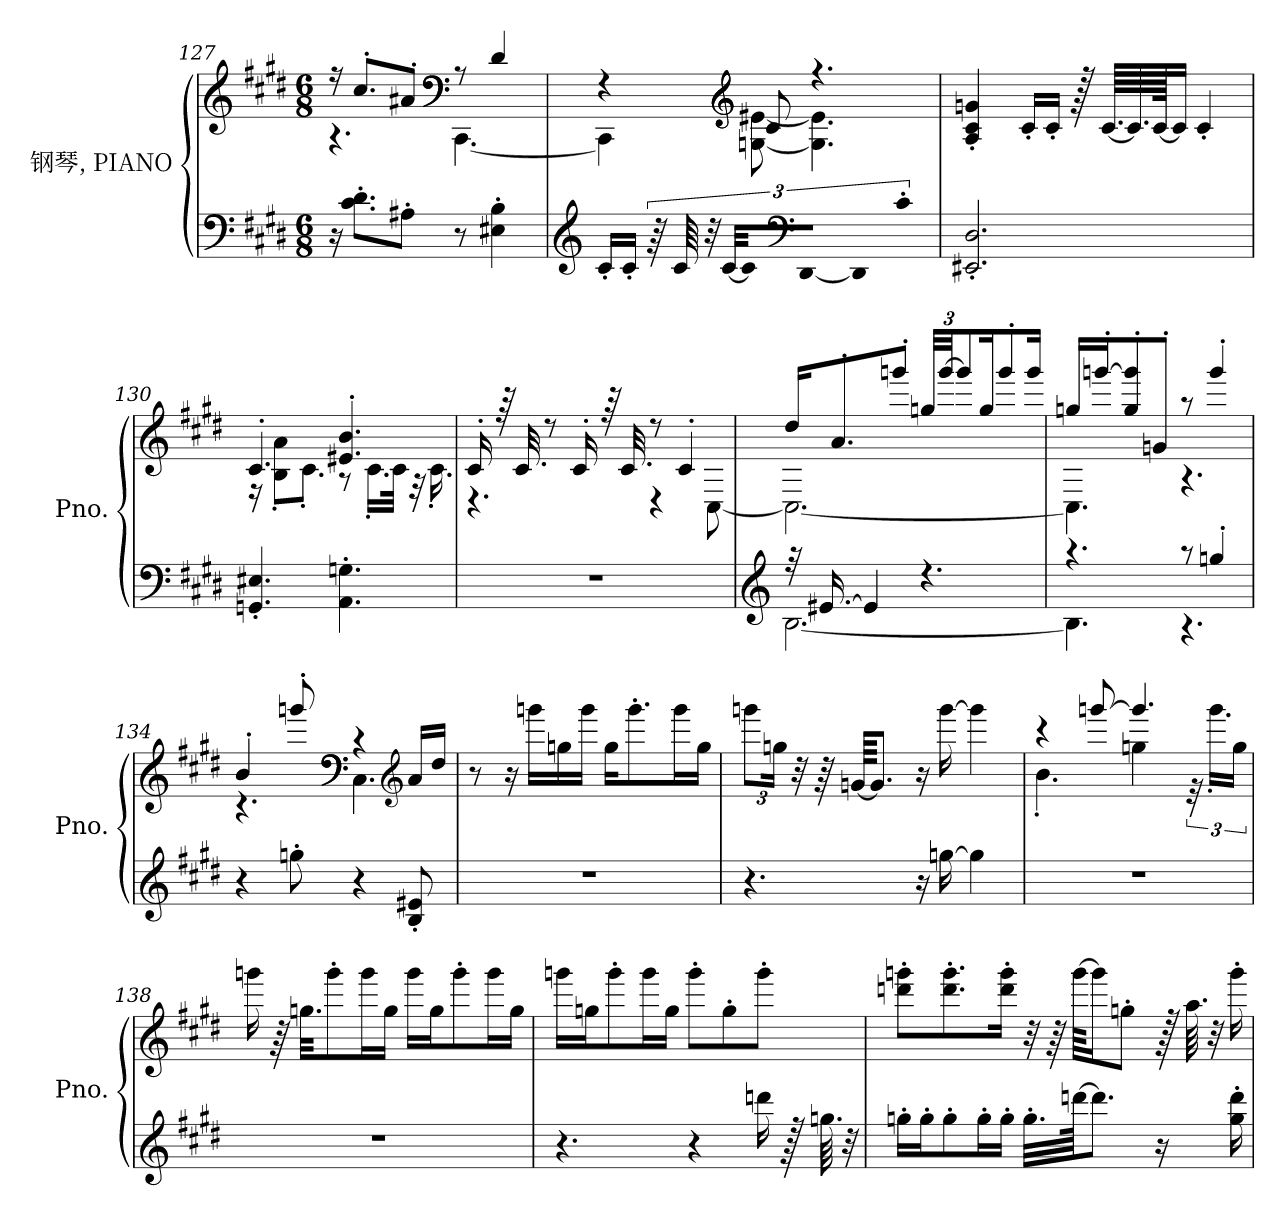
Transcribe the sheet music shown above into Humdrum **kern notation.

**kern	**kern
*part1	*part1
*staff2	*staff1
*I"钢琴, PIANO	*
*I'Pno.	*
!!LO:LB:g=z
*clefF4	*clefG2
*k[f#c#g#d#]	*k[f#c#g#d#]
*M6/8	*M6/8
=127	=127
*	*^
16r	16r	4.r
8.c#\' 8.d#\'L	8.cc#'/L	.
8A#X'\J	8a#X'/J	.
*	*clefF4	*
8r	8r	[4.CC#\
4E#X\' 4B\'	4d#/	.
=128	=128	=128
*clefG2	*	*
16c#'/LL	4r	4CC#\]
16c#'/JJ	.	.
96r	.	.
96c#/	.	.
48r	.	.
[48c#/KLL	.	.
16c#/J]	.	.
*clefF4	*clefG2	*
[8DD#/J	8c#/	[8Gn\ [8e#X\
8DD#/]	4.r	4.G\] 4.e#\]
4c#'\	.	.
*	*v	*v
=129	=129
2.EE#X/' 2.D#/'	4A/' 4c#/' 4gn/'
.	16c#'/LL
.	16c#'/JJ
.	128r
.	[64.c#/LLLL
.	64.c#/]
.	[128c#/JJK
.	16c#/JJ]
.	4c#'/
!!LO:PB:g=z
=130	=130
*	*^
4.GGn/' 4.E#X/'	4.c#'/	16r
.	.	8B\' 8a\'L
.	.	8.c#'\J
4.AA\' 4.Gn\'	4.e#X/' 4.b/'	8r
.	.	16.c#'\LL
.	.	32c#\JJk
.	.	32r
.	.	16.c#'\
=131	=131	=131
2.r	16c#'/	4.r
.	64r	.
.	32.c#/	.
.	8r	.
.	16c#'/	.
.	64r	.
.	32.c#/	.
.	8r	4r
.	4c#'/	.
.	.	[8C#\
=132	=132	=132
*clefG2	*	*
*^	*	*
32r	[2.B\	16dd#/KL	2.C#\_
[16.e#X/	.	.	.
.	.	8.a'/	.
4e#/]	.	.	.
.	.	8gggn'/J	.
*	*	*Xbrackettup	*
4.r	.	48ggn/LLL	.
.	.	[48ggg/JJ	.
.	.	12ggg/]	.
.	.	16gg/K	.
.	.	8ggg'/	.
.	.	16ggg/Jk	.
!!LO:LB:g=z	!!
=133	=133	=133	=133
4.r	4.B\]	16ggn/LL	4.C#\]
.	.	[16gggn'/J	.
.	.	8gg/' 8ggg/]'	.
.	.	8gn'/J	.
8r	4.r	8r	4.r
4ggn'/	.	4ggg'/	.
*v	*v	*	*
=134	=134	=134
4r	4b'/	4.r
8ggn'\	8gggn'/	.
*	*clefF4	*
4r	4r	4.C#\
*	*clefG2	*
8B/' 8e#X/'	16a/LL	.
.	16dd#/JJ	.
*	*v	*v
=135	=135
2.r	8r
.	16r
.	16gggn\LL
.	16ggn\
.	16ggg\JJ
.	16gg\KL
.	8.ggg'\
.	16ggg\L
.	16gg\JJ
!!LO:LB:g=z
=136	=136
4.r	12gggn\L
.	24ggn\Jk
.	32r
.	64r
.	[64gn/KKKL
.	8.g/J]
16r	16r
[16ggn\	[16ggg\
4gg\]	4ggg\]
=137	=137
*	*^
2.r	4r	4.b'\
.	[8gggn/	.
.	4.ggg/]	4ggn\
*	*	*brackettup
.	.	48r
.	.	24.ggg'\LL
.	.	24gg\JJ
*	*v	*v
=138	=138
2.r	16gggn\
.	64r
.	32.ggn\KKL
.	8ggg'\
.	16ggg\L
.	16gg\JJ
.	16ggg\LL
.	16gg\J
.	8ggg'\
.	16ggg\L
.	16gg\JJ
!!LO:LB:g=z
=139	=139
4.r	16gggn\LL
.	16ggn\J
.	8ggg'\
.	16ggg\L
.	16gg\JJ
4r	8ggg'\L
.	8gg'\
16dddn\	8ggg'\J
128r	.
64.ggn\	.
32r	.
=140	=140
16ggn'\LL	8dddn\' 8gggn\'L
16gg'\J	.
8gg'\	8.ddd\' 8.ggg\'
16gg'\L	.
16gg'\JJ	16ddd\' 16ggg\'Jk
32.gg'\LLL	32r
.	64r
[64dddn\JJK	[64ggg\KKLL
8.ddd\J]	16ggg\J]
.	8ggn'\J
16r	128r
.	64.aa\
.	32r
16gg\' 16ddd\'	16ggg'\
=	=
*-	*-
